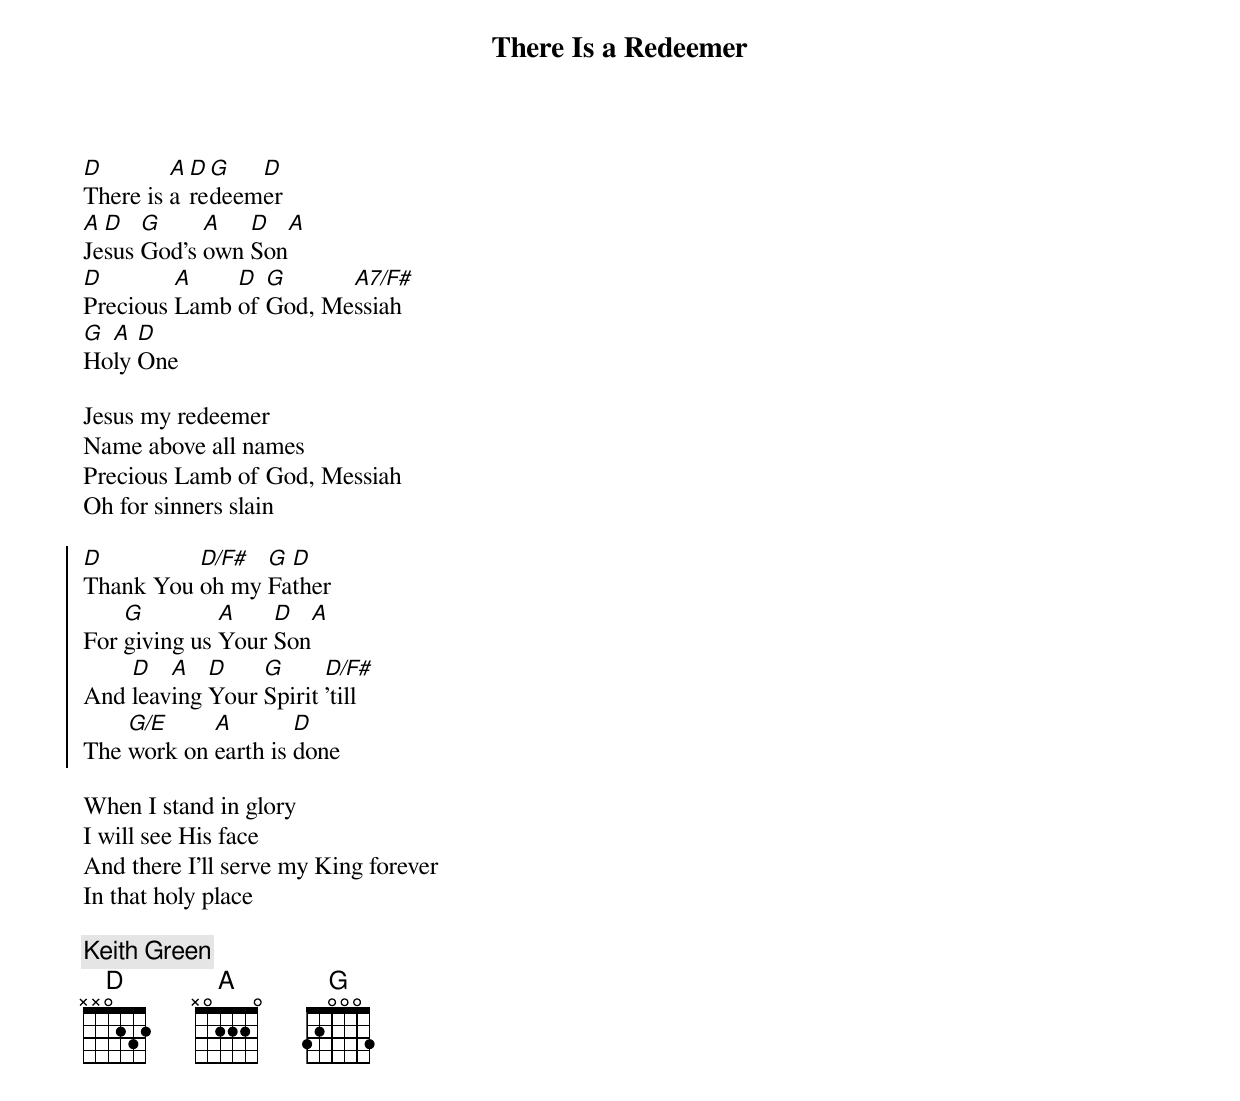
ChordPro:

{t:There Is a Redeemer}
[D]There is [A]a [D]re[G]deem[D]er
[A]Je[D]sus [G]God's [A]own [D]Son[A]
[D]Precious [A]Lamb [D]of [G]God, Me[A7/F#]ssiah
[G]Ho[A]ly [D]One

Jesus my redeemer
Name above all names
Precious Lamb of God, Messiah
Oh for sinners slain

{soc}
[D]Thank You [D/F#]oh my [G]Fa[D]ther
For [G]giving us [A]Your [D]Son[A]
And [D]leav[A]ing [D]Your [G]Spirit [D/F#]'till
The [G/E]work on [A]earth is [D]done
{eoc}

When I stand in glory
I will see His face
And there I'll serve my King forever
In that holy place

{c:Keith Green}
